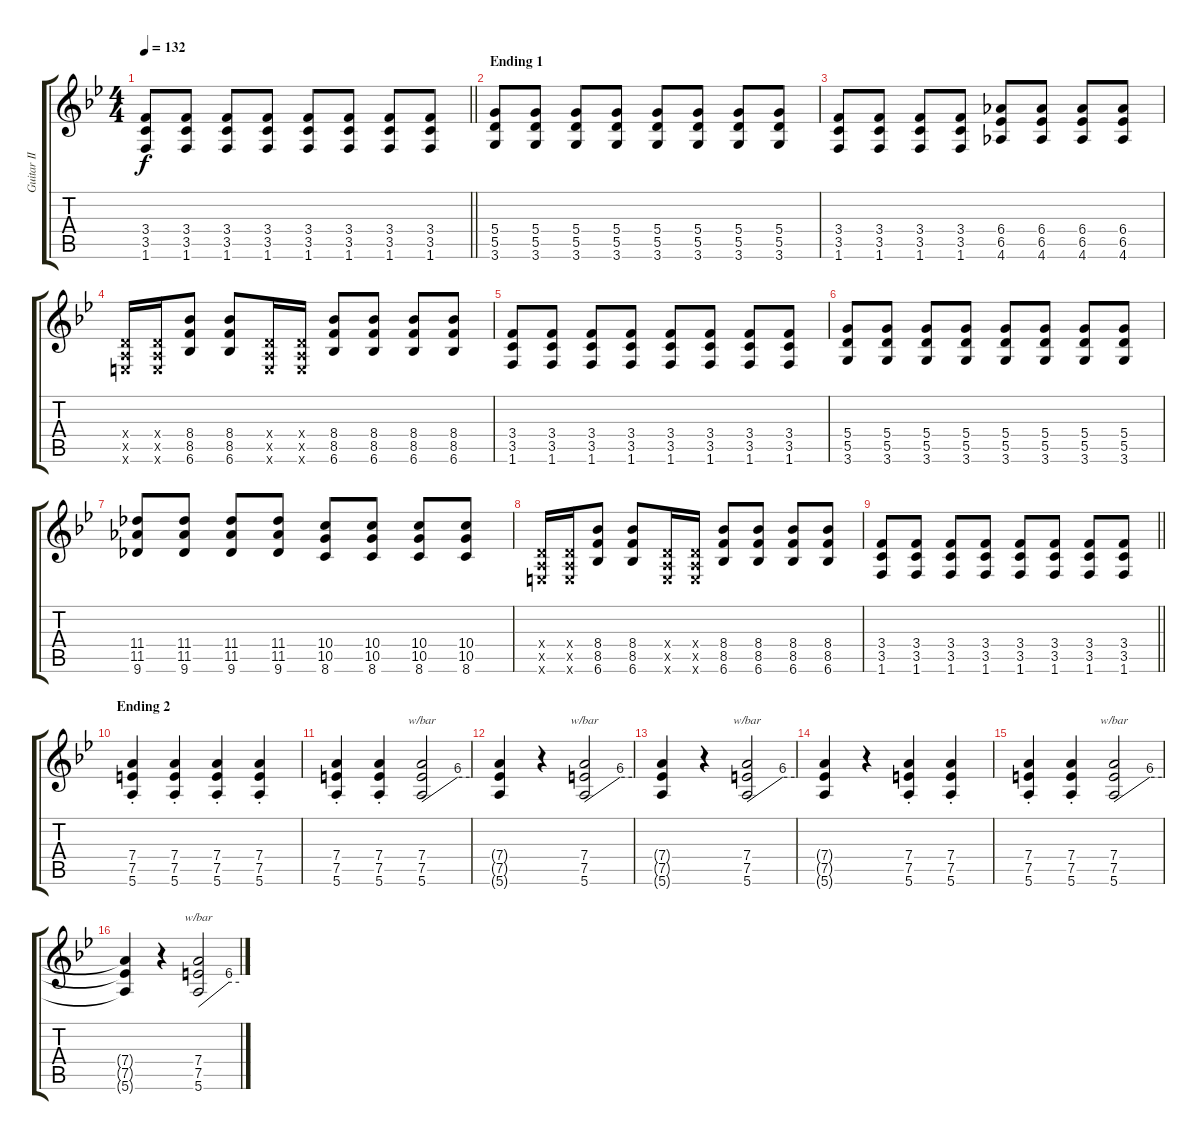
\track ("Guitar II (Aiji)" "Guitar II ") {instrument distortionguitar}
\staff {score tabs}
\tuning (E4 B3 G3 D3 A2 E2) {hide}
\ts (4 4)
\tempo 132
\clef g2
\barLineRight lightlight
\ks bb
(3.4 3.5 1.6).8{dy f} (3.4 3.5 1.6).8 (3.4 3.5 1.6).8 (3.4 3.5 1.6).8 (3.4 3.5 1.6).8 (3.4 3.5 1.6).8 (3.4 3.5 1.6).8 (3.4 3.5 1.6).8 |
\section ("" "Ending 1")
(5.4 5.5 3.6).8 (5.4 5.5 3.6).8 (5.4 5.5 3.6).8 (5.4 5.5 3.6).8 (5.4 5.5 3.6).8 (5.4 5.5 3.6).8 (5.4 5.5 3.6).8 (5.4 5.5 3.6).8 |
(3.4 3.5 1.6).8 (3.4 3.5 1.6).8 (3.4 3.5 1.6).8 (3.4 3.5 1.6).8 (6.4 6.5 4.6).8 (6.4 6.5 4.6).8 (6.4 6.5 4.6).8 (6.4 6.5 4.6).8 |
(0.4{x} 0.5{x} 0.6{x}).16 (0.4{x} 0.5{x} 0.6{x}).16 (8.4 8.5 6.6).8 (8.4 8.5 6.6).8 (0.4{x} 0.5{x} 0.6{x}).16 (0.4{x} 0.5{x} 0.6{x}).16 (8.4 8.5 6.6).8 (8.4 8.5 6.6).8 (8.4 8.5 6.6).8 (8.4 8.5 6.6).8 |
(3.4 3.5 1.6).8 (3.4 3.5 1.6).8 (3.4 3.5 1.6).8 (3.4 3.5 1.6).8 (3.4 3.5 1.6).8 (3.4 3.5 1.6).8 (3.4 3.5 1.6).8 (3.4 3.5 1.6).8 |
(5.4 5.5 3.6).8 (5.4 5.5 3.6).8 (5.4 5.5 3.6).8 (5.4 5.5 3.6).8 (5.4 5.5 3.6).8 (5.4 5.5 3.6).8 (5.4 5.5 3.6).8 (5.4 5.5 3.6).8 |
(11.4 11.5 9.6).8 (11.4 11.5 9.6).8 (11.4 11.5 9.6).8 (11.4 11.5 9.6).8 (10.4 10.5 8.6).8 (10.4 10.5 8.6).8 (10.4 10.5 8.6).8 (10.4 10.5 8.6).8 |
(0.4{x} 0.5{x} 0.6{x}).16 (0.4{x} 0.5{x} 0.6{x}).16 (8.4 8.5 6.6).8 (8.4 8.5 6.6).8 (0.4{x} 0.5{x} 0.6{x}).16 (0.4{x} 0.5{x} 0.6{x}).16 (8.4 8.5 6.6).8 (8.4 8.5 6.6).8 (8.4 8.5 6.6).8 (8.4 8.5 6.6).8 |
\barLineRight lightlight
(3.4 3.5 1.6).8 (3.4 3.5 1.6).8 (3.4 3.5 1.6).8 (3.4 3.5 1.6).8 (3.4 3.5 1.6).8 (3.4 3.5 1.6).8 (3.4 3.5 1.6).8 (3.4 3.5 1.6).8 |
\section ("" "Ending 2")
(7.4{st} 7.5{st} 5.6{st}).4 (7.4{st} 7.5{st} 5.6{st}).4 (7.4{st} 7.5{st} 5.6{st}).4 (7.4{st} 7.5{st} 5.6{st}).4 |
(7.4{st} 7.5{st} 5.6{st}).4 (7.4{st} 7.5{st} 5.6{st}).4 (7.4 7.5 5.6).2{tbe (custom default 0 0 45 24 60 24)} |
(7.4{t} 7.5{t} 5.6{t}).4 r.4 (7.4 7.5 5.6).2{tbe (custom default 0 0 45 24 60 24)} |
(7.4{t} 7.5{t} 5.6{t}).4 r.4 (7.4 7.5 5.6).2{tbe (custom default 0 0 45 24 60 24)} |
(7.4{t} 7.5{t} 5.6{t}).4 r.4 (7.4{st} 7.5{st} 5.6{st}).4 (7.4{st} 7.5{st} 5.6{st}).4 |
(7.4{st} 7.5{st} 5.6{st}).4 (7.4{st} 7.5{st} 5.6{st}).4 (7.4 7.5 5.6).2{tbe (custom default 0 0 45 24 60 24)} |
(7.4{t} 7.5{t} 5.6{t}).4 r.4 (7.4 7.5 5.6).2{tbe (custom default 0 0 45 24 60 24)}
